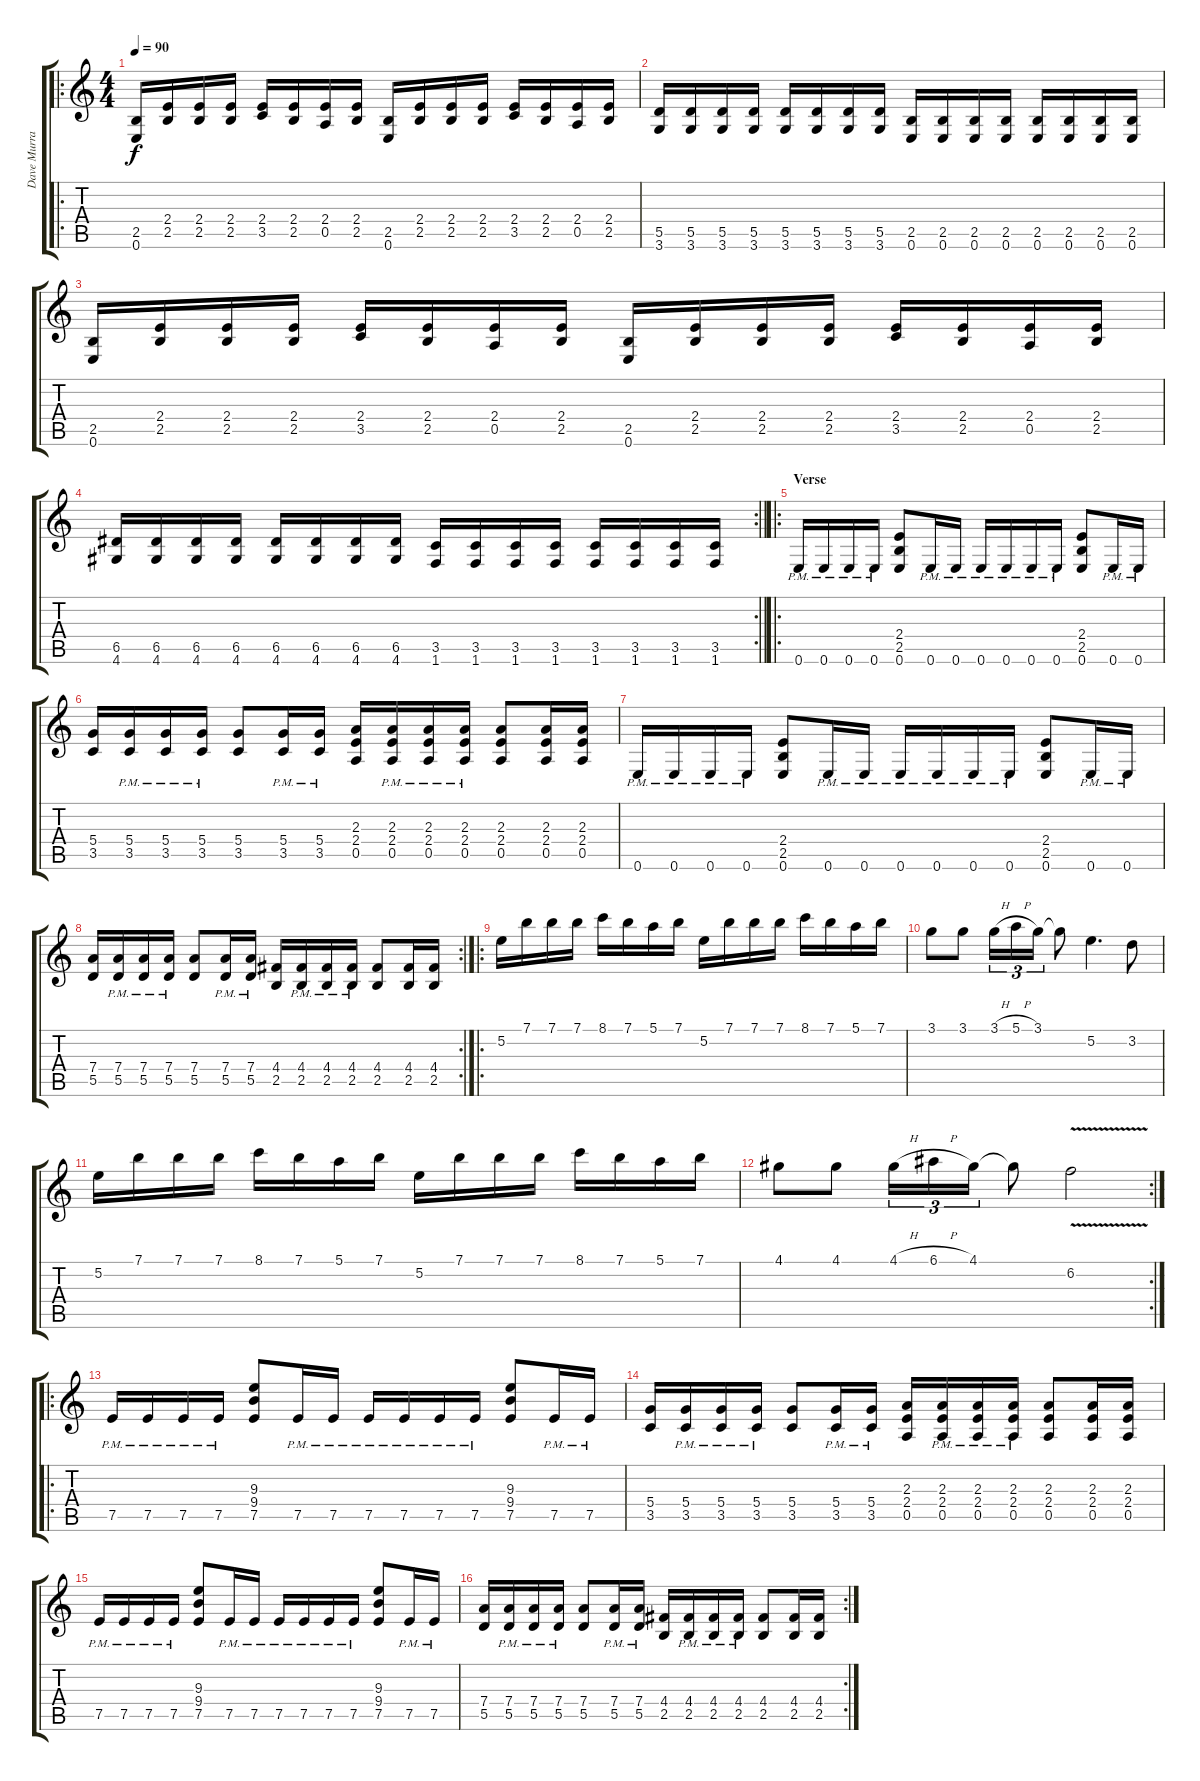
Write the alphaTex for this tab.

\track ("Dave Murray" "Dave Murra") {instrument distortionguitar}
\staff {score tabs}
\tuning (E4 B3 G3 D3 A2 E2) {hide}
\ro
\ts (4 4)
\tempo 90
\clef g2
\ks c
(2.5 0.6).16{dy f volume 11} (2.4 2.5).16 (2.4 2.5).16 (2.4 2.5).16 (2.4 3.5).16 (2.4 2.5).16 (2.4 0.5).16 (2.4 2.5).16 (2.5 0.6).16 (2.4 2.5).16 (2.4 2.5).16 (2.4 2.5).16 (2.4 3.5).16 (2.4 2.5).16 (2.4 0.5).16 (2.4 2.5).16 |
(5.5 3.6).16 (5.5 3.6).16 (5.5 3.6).16 (5.5 3.6).16 (5.5 3.6).16 (5.5 3.6).16 (5.5 3.6).16 (5.5 3.6).16 (2.5 0.6).16 (2.5 0.6).16 (2.5 0.6).16 (2.5 0.6).16 (2.5 0.6).16 (2.5 0.6).16 (2.5 0.6).16 (2.5 0.6).16 |
(2.5 0.6).16 (2.4 2.5).16 (2.4 2.5).16 (2.4 2.5).16 (2.4 3.5).16 (2.4 2.5).16 (2.4 0.5).16 (2.4 2.5).16 (2.5 0.6).16 (2.4 2.5).16 (2.4 2.5).16 (2.4 2.5).16 (2.4 3.5).16 (2.4 2.5).16 (2.4 0.5).16 (2.4 2.5).16 |
\rc 2
\barLineRight lightlight
(6.5 4.6).16 (6.5 4.6).16 (6.5 4.6).16 (6.5 4.6).16 (6.5 4.6).16 (6.5 4.6).16 (6.5 4.6).16 (6.5 4.6).16 (3.5 1.6).16 (3.5 1.6).16 (3.5 1.6).16 (3.5 1.6).16 (3.5 1.6).16 (3.5 1.6).16 (3.5 1.6).16 (3.5 1.6).16 |
\ro
\section ("" "Verse")
0.6{pm}.16 0.6{pm}.16 0.6{pm}.16 0.6{pm}.16 (2.4 2.5 0.6).8 0.6{pm}.16 0.6{pm}.16 0.6{pm}.16 0.6{pm}.16 0.6{pm}.16 0.6{pm}.16 (2.4 2.5 0.6).8 0.6{pm}.16 0.6{pm}.16 |
(5.4 3.5).16 (5.4{pm} 3.5{pm}).16 (5.4{pm} 3.5{pm}).16 (5.4{pm} 3.5{pm}).16 (5.4 3.5).8 (5.4{pm} 3.5{pm}).16 (5.4{pm} 3.5{pm}).16 (2.3 2.4 0.5).16 (2.3{pm} 2.4{pm} 0.5{pm}).16 (2.3{pm} 2.4{pm} 0.5{pm}).16 (2.3{pm} 2.4{pm} 0.5{pm}).16 (2.3 2.4 0.5).8 (2.3 2.4 0.5).16 (2.3 2.4 0.5).16 |
0.6{pm}.16 0.6{pm}.16 0.6{pm}.16 0.6{pm}.16 (2.4 2.5 0.6).8 0.6{pm}.16 0.6{pm}.16 0.6{pm}.16 0.6{pm}.16 0.6{pm}.16 0.6{pm}.16 (2.4 2.5 0.6).8 0.6{pm}.16 0.6{pm}.16 |
\rc 2
(7.4 5.5).16 (7.4{pm} 5.5{pm}).16 (7.4{pm} 5.5{pm}).16 (7.4{pm} 5.5{pm}).16 (7.4 5.5).8 (7.4{pm} 5.5{pm}).16 (7.4{pm} 5.5{pm}).16 (4.4 2.5).16 (4.4{pm} 2.5{pm}).16 (4.4{pm} 2.5{pm}).16 (4.4{pm} 2.5{pm}).16 (4.4 2.5).8 (4.4 2.5).16 (4.4 2.5).16 |
\ro
5.2.16 7.1.16 7.1.16 7.1.16 8.1.16 7.1.16 5.1.16 7.1.16 5.2.16 7.1.16 7.1.16 7.1.16 8.1.16 7.1.16 5.1.16 7.1.16 |
3.1.8 3.1.8 3.1{h}.16{tu (3 2)} 5.1{h}.16{tu (3 2)} 3.1.16{tu (3 2)} 3.1{t}.8 5.2.4{d} 3.2.8 |
5.2.16 7.1.16 7.1.16 7.1.16 8.1.16 7.1.16 5.1.16 7.1.16 5.2.16 7.1.16 7.1.16 7.1.16 8.1.16 7.1.16 5.1.16 7.1.16 |
\rc 2
4.1.8 4.1.8 4.1{h}.16{tu (3 2)} 6.1{h}.16{tu (3 2)} 4.1.16{tu (3 2)} 4.1{t}.8 6.2{v}.2 |
\ro
7.5{pm}.16 7.5{pm}.16 7.5{pm}.16 7.5{pm}.16 (9.3 9.4 7.5).8 7.5{pm}.16 7.5{pm}.16 7.5{pm}.16 7.5{pm}.16 7.5{pm}.16 7.5{pm}.16 (9.3 9.4 7.5).8 7.5{pm}.16 7.5{pm}.16 |
(5.4 3.5).16 (5.4{pm} 3.5{pm}).16 (5.4{pm} 3.5{pm}).16 (5.4{pm} 3.5{pm}).16 (5.4 3.5).8 (5.4{pm} 3.5{pm}).16 (5.4{pm} 3.5{pm}).16 (2.3 2.4 0.5).16 (2.3{pm} 2.4{pm} 0.5{pm}).16 (2.3{pm} 2.4{pm} 0.5{pm}).16 (2.3{pm} 2.4{pm} 0.5{pm}).16 (2.3 2.4 0.5).8 (2.3 2.4 0.5).16 (2.3 2.4 0.5).16 |
7.5{pm}.16 7.5{pm}.16 7.5{pm}.16 7.5{pm}.16 (9.3 9.4 7.5).8 7.5{pm}.16 7.5{pm}.16 7.5{pm}.16 7.5{pm}.16 7.5{pm}.16 7.5{pm}.16 (9.3 9.4 7.5).8 7.5{pm}.16 7.5{pm}.16 |
\rc 2
(7.4 5.5).16 (7.4{pm} 5.5{pm}).16 (7.4{pm} 5.5{pm}).16 (7.4{pm} 5.5{pm}).16 (7.4 5.5).8 (7.4{pm} 5.5{pm}).16 (7.4{pm} 5.5{pm}).16 (4.4 2.5).16 (4.4{pm} 2.5{pm}).16 (4.4{pm} 2.5{pm}).16 (4.4{pm} 2.5{pm}).16 (4.4 2.5).8 (4.4 2.5).16 (4.4 2.5).16
